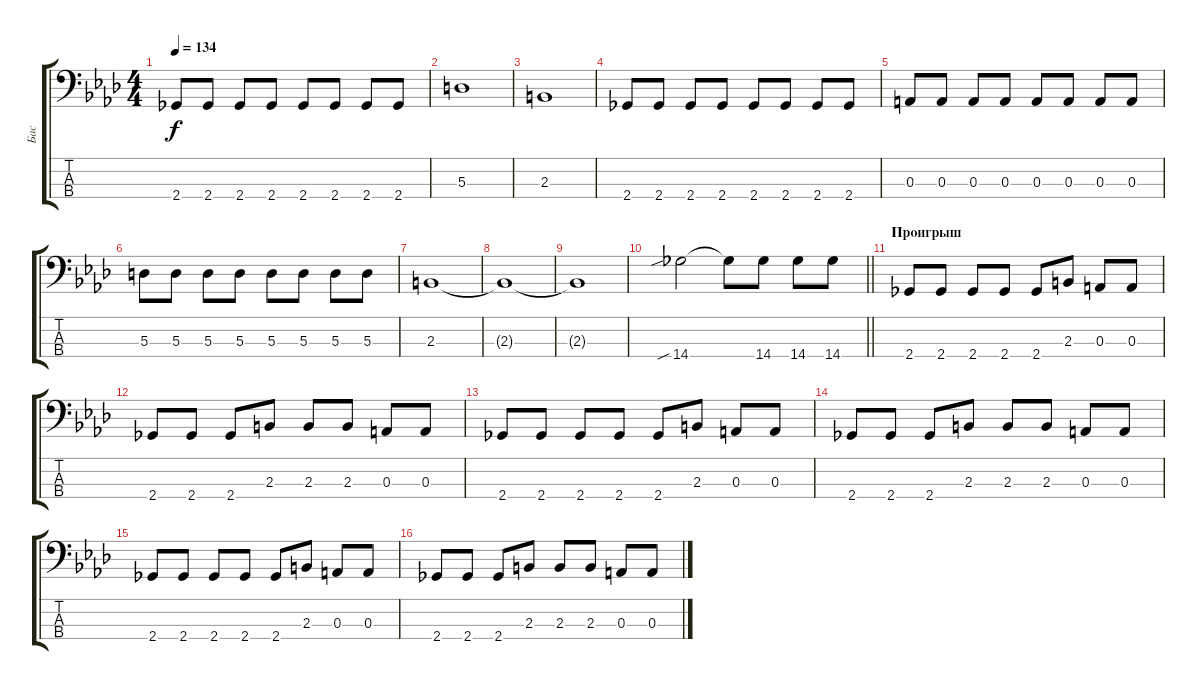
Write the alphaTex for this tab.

\track ("Бас" "Бас") {instrument electricbassfinger}
\staff {score tabs}
\tuning (G2 D2 A1 E1) {hide}
\ts (4 4)
\tempo 134
\clef f4
\ks fminor
2.4.8{dy f} 2.4.8 2.4.8 2.4.8 2.4.8 2.4.8 2.4.8 2.4.8 |
5.3.1 |
2.3.1 |
2.4.8 2.4.8 2.4.8 2.4.8 2.4.8 2.4.8 2.4.8 2.4.8 |
0.3.8 0.3.8 0.3.8 0.3.8 0.3.8 0.3.8 0.3.8 0.3.8 |
5.3.8 5.3.8 5.3.8 5.3.8 5.3.8 5.3.8 5.3.8 5.3.8 |
2.3.1 |
2.3{t}.1 |
2.3{t}.1 |
\barLineRight lightlight
14.4{sib}.2 14.4{t}.8 14.4.8 14.4.8 14.4.8 |
\section ("" "Проигрыш")
2.4.8 2.4.8 2.4.8 2.4.8 2.4.8 2.3.8 0.3.8 0.3.8 |
2.4.8 2.4.8 2.4.8 2.3.8 2.3.8 2.3.8 0.3.8 0.3.8 |
2.4.8 2.4.8 2.4.8 2.4.8 2.4.8 2.3.8 0.3.8 0.3.8 |
2.4.8 2.4.8 2.4.8 2.3.8 2.3.8 2.3.8 0.3.8 0.3.8 |
2.4.8 2.4.8 2.4.8 2.4.8 2.4.8 2.3.8 0.3.8 0.3.8 |
2.4.8 2.4.8 2.4.8 2.3.8 2.3.8 2.3.8 0.3.8 0.3.8
